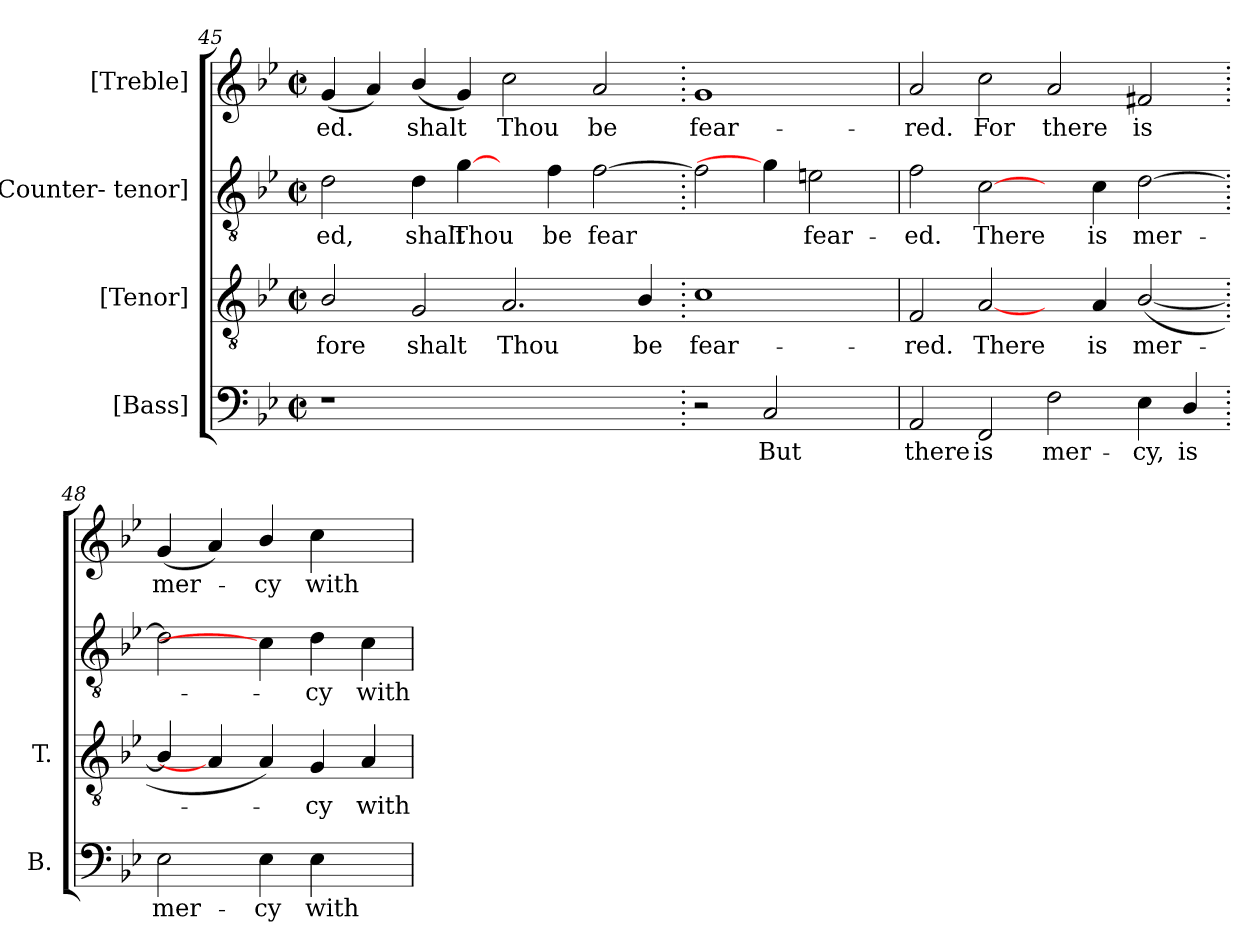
**kern	**text	**kern	**text	**kern	**text	**kern	**text
*part4	*part4	*part3	*part3	*part2	*part2	*part1	*part1
*staff4	*staff4	*staff3	*staff3	*staff2	*staff2	*staff1	*staff1
*I"[Bass]	*	*I"[Tenor]	*	*I"[Counter- tenor]	*	*I"[Treble]	*
*I'B.	*	*I'T.	*	*	*	*	*
*clefF4	*	*clefGv2	*	*clefGv2	*	*clefG2	*
*	*	*ITrd7c12	*	*ITrd7c12	*	*	*
*k[b-e-]	*	*k[b-e-]	*	*k[b-e-]	*	*k[b-e-]	*
*B-:	*	*B-:	*	*B-:	*	*B-:	*
*M2/2	*	*M2/2	*	*M2/2	*	*M2/2	*
*met(c|)	*	*met(c|)	*	*met(c|)	*	*met(c|)	*
=45	=45	=45	=45	=45	=45	=45	=45
!	!	!	!LO:LY:b:color=#000000	!	!	!	!
!	!	!	!	!	!LO:LY:b:color=#000000	!	!
!	!	!	!	!	!	!	!LO:LY:b:color=#000000
1r	.	2BB-i/	-fore	2Di\	-ed,	(4gi/	-ed.
.	.	.	.	.	.	4ai/)	.
!	!	!	!LO:LY:b:color=#000000	!	!	!	!
!	!	!	!	!	!LO:LY:b:color=#000000	!	!
!	!	!	!	!	!	!	!LO:LY:b:color=#000000
.	.	2GGi/	shalt	4Di\	shalt	(4b-i/	shalt
!	!	!	!	!	!LO:LY:b:color=#000000	!	!
.	.	.	.	[4Gi\	Thou	4gi/)	.
!	!	!	!LO:LY:b:color=#000000	!	!	!	!
!	!	!	!	!	!	!	!LO:LY:b:color=#000000
1ryy	.	2.AAi/	Thou	4ryy	.	2cci\	Thou
!	!	!	!	!	!LO:LY:b:color=#000000	!	!
.	.	.	.	4Fi\	be	.	.
!	!	!	!	!	!LO:LY:b:color=#000000	!	!
!	!	!	!	!	!	!	!LO:LY:b:color=#000000
.	.	.	.	[2Fi\	fear	2ai/	be
!	!	!	!LO:LY:b:color=#000000	!	!	!	!
.	.	4BB-i/	be	.	.	.	.
=46.	=46.	=46.	=46.	=46.	=46.	=46.	=46.
!	!	!	!LO:LY:b:color=#000000	!	!	!	!
!	!	!	!	!	!	!	!LO:LY:b:color=#000000
2r	.	1Ci	fear-	2Fi\]	.	1gi	fear-
!	!LO:LY:b:color=#000000	!	!	!	!	!	!
2Ci/	But	.	.	4Gi\]	.	.	.
!	!	!	!	!	!LO:LY:b:color=#000000	!	!
.	.	.	.	2Eni\	fear-	.	.
4ryy	.	4ryy	.	.	.	4ryy	.
=47	=47	=47	=47	=47	=47	=47	=47
!	!LO:LY:b:color=#000000	!	!	!	!	!	!
!	!	!	!LO:LY:b:color=#000000	!	!	!	!
!	!	!	!	!	!LO:LY:b:color=#000000	!	!
!	!	!	!	!	!	!	!LO:LY:b:color=#000000
2AAi/	there	2FFi/	-red.	2Fi\	-ed.	2ai/	-red.
!	!LO:LY:b:color=#000000	!	!	!	!	!	!
!	!	!	!LO:LY:b:color=#000000	!	!	!	!
!	!	!	!	!	!LO:LY:b:color=#000000	!	!
!	!	!	!	!	!	!	!LO:LY:b:color=#000000
2FFi/	is	[2AAi/	There	[2Ci\	There	2cci\	For
!	!LO:LY:b:color=#000000	!	!	!	!	!	!
!	!	!	!	!	!	!	!LO:LY:b:color=#000000
2Fi\	mer-	4ryy	.	4ryy	.	2ai/	there
!	!	!	!LO:LY:b:color=#000000	!	!	!	!
!	!	!	!	!	!LO:LY:b:color=#000000	!	!
.	.	4AAi/	is	4Ci\	is	.	.
!	!LO:LY:b:color=#000000	!	!	!	!	!	!
!	!	!	!LO:LY:b:color=#000000	!	!	!	!
!	!	!	!	!	!LO:LY:b:color=#000000	!	!
!	!	!	!	!	!	!	!LO:LY:b:color=#000000
4E-i\	-cy,	([2BB-i/	mer-	[2Di\	mer-	2f#Xi/	is
!	!LO:LY:b:color=#000000	!	!	!	!	!	!
4Di/	is	.	.	.	.	.	.
!!LO:LB:g=z
=48.	=48.	=48.	=48.	=48.	=48.	=48.	=48.
!	!LO:LY:b:color=#000000	!	!	!	!	!	!
!	!	!	!	!	!	!	!LO:LY:b:color=#000000
2E-i\	mer-	4BB-i/]	.	2Di\]	.	(4gi/	mer-
.	.	4AAi/]	.	.	.	4ai/)	.
!	!LO:LY:b:color=#000000	!	!	!	!	!	!
!	!	!	!	!	!	!	!LO:LY:b:color=#000000
4E-i\	-cy	4AAi/)	.	4Ci\]	.	4b-i/	-cy
!	!LO:LY:b:color=#000000	!	!	!	!	!	!
!	!	!	!LO:LY:b:color=#000000	!	!	!	!
!	!	!	!	!	!LO:LY:b:color=#000000	!	!
!	!	!	!	!	!	!	!LO:LY:b:color=#000000
4E-i\	with	4GGi/	-cy	4Di\	-cy	4cci\	with
!	!	!	!LO:LY:b:color=#000000	!	!	!	!
!	!	!	!	!	!LO:LY:b:color=#000000	!	!
4ryy	.	4AAi/	with	4Ci\	with	4ryy	.
=	=	=	=	=	=	=	=
*-	*-	*-	*-	*-	*-	*-	*-
